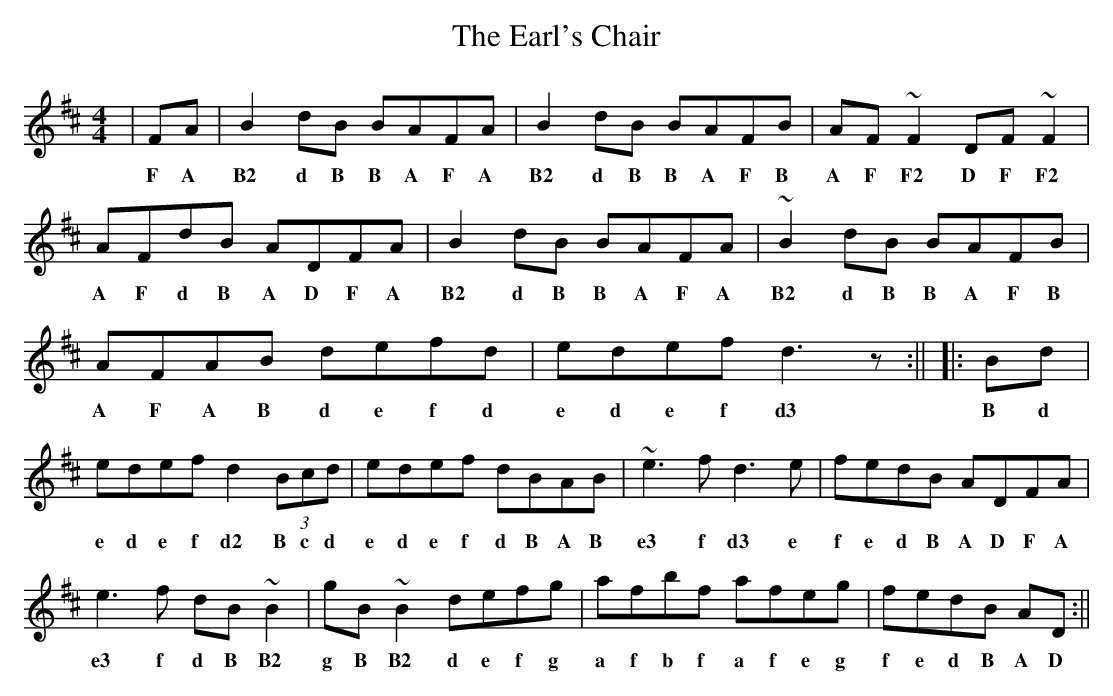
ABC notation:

X:1
T: Earl's Chair, The
M: 4/4
L: 1/8
K: Dmaj
|FA|B2 dB BAFA | B2dB BAFB | AF ~F2 DF ~F2 | AFdB ADFA|
w: F A B2 d B B A F A B2 d B B A F B A F F2 D F F2  A F d B  A D F A
B2dB BAFA | ~B2dB BAFB | AFAB defd |edef d3z :||
w: B2 d B B A F A B2 d B B A F B A F A B d e f d e d e f d3
|:Bd|edef d2 (3Bcd | edef dBAB | ~e3f d3e | fedB ADFA |!
w: B d e d e f d2 B c d e d e f d B A B e3 f d3 e f e d B A D F A
e3f dB ~B2 | gB ~B2 defg |afbf afeg | fedB AD :||
w: e3 f d B B2 g B B2 d e f g a f b f a f e g f e d B  A D
